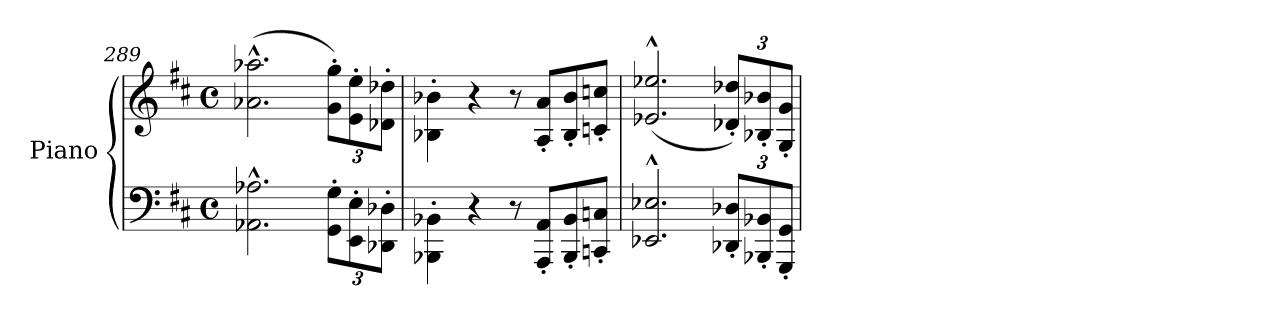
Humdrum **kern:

**kern	**kern
*part1	*part1
*staff2	*staff1
*I"Piano	*
*I'Pno	*
*clefF4	*clefG2
*k[f#c#]	*k[f#c#]
*M4/4	*M4/4
*met(c)	*met(c)
=289	=289
2.AA-X\^^ 2.A-X\^^	(>2.a-X\^^ 2.aa-X\^^
*Xbrackettup	*Xbrackettup
12GG\' 12G\'L	12g\' 12gg\'L)
12EE\' 12E\'	12e\' 12ee\'
12DD-X\' 12D-X\'J	12d-X\' 12dd-X\'J
=290	=290
4BBB-X\' 4BB-X\'	4B-X\' 4b-X\'
4r	4r
8r	8r
8AAA/' 8AA/'L	8A/' 8a/'L
8BBB-/' 8BB-/'	8B-/' 8b-/'
8CCn/' 8Cn/'J	8cn/' 8ccn/'J
=291	=291
2.EE-X/^^ 2.E-X/^^	(>2.e-X/^^ 2.ee-X/^^
12DD-X/' 12D-X/'L	12d-X/' 12dd-X/'L)
12BBB-X/' 12BB-X/'	12B-X/' 12b-X/'
12GGG/' 12GG/'J	12G/' 12g/'J
=	=
*-	*-
